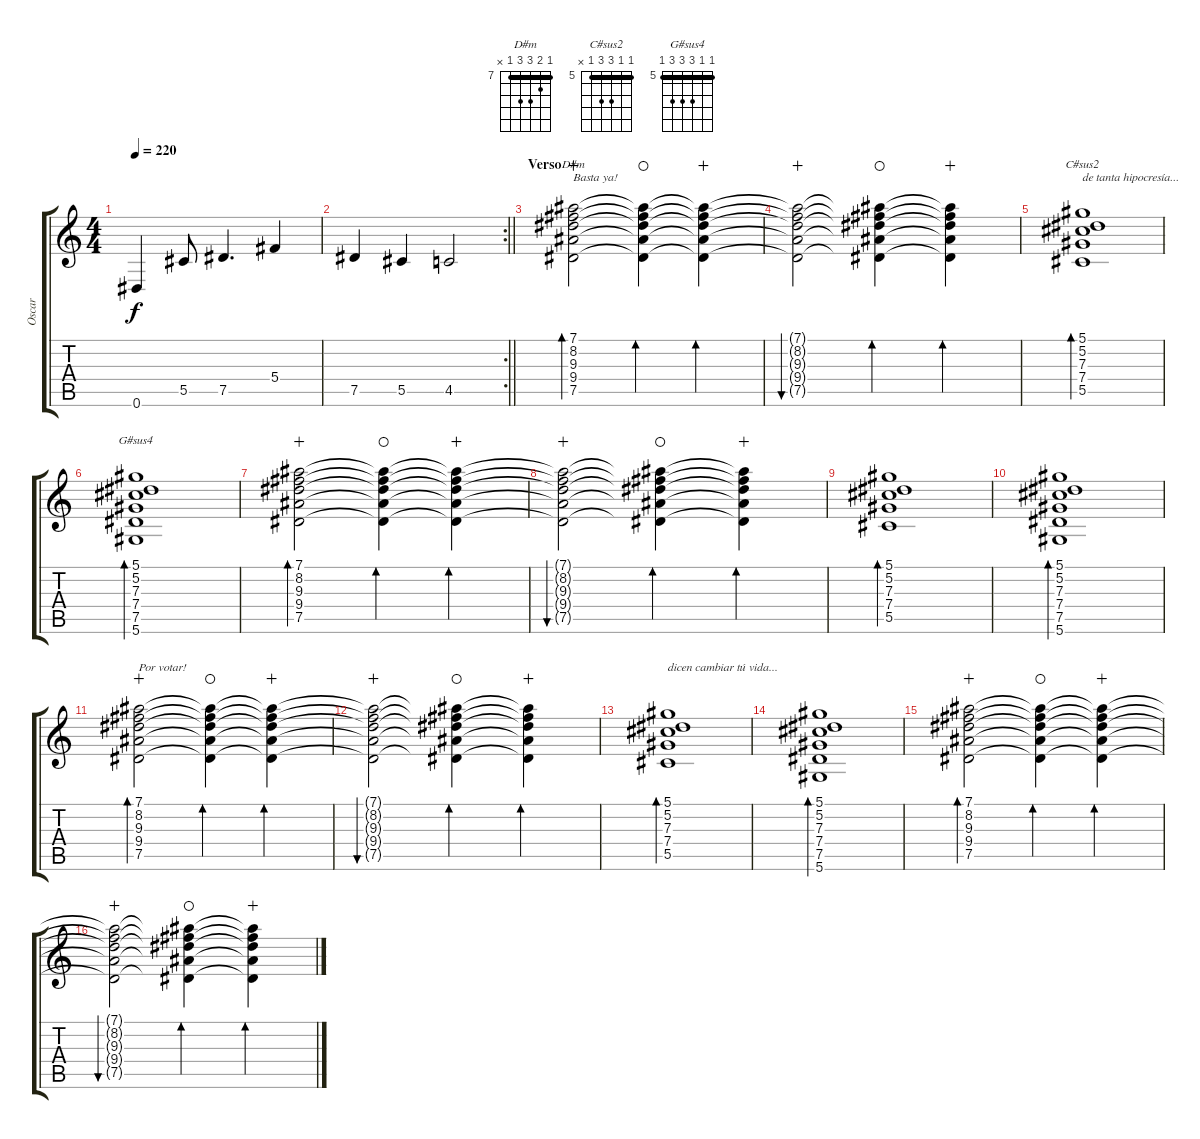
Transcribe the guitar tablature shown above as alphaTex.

\track ("Oscar" "Oscar") {instrument acousticguitarsteel}
\staff {score tabs}
\tuning (Eb4 Bb3 Gb3 Db3 Ab2 Eb2) {hide}
\chord ("D#m" 7 8 9 9 7 x) {firstfret 7 barre 7}
\chord ("C#sus2" 5 5 7 7 5 x) {firstfret 5 barre 5}
\chord ("G#sus4" 5 5 7 7 7 5) {firstfret 5 barre 5}
\ts (4 4)
\tempo 220
\clef g2
\ks c
0.6.4{dy f} 5.5.8 7.5.4{d} 5.4.4 |
\rc 2
\barLineRight lightlight
7.5.4 5.5.4 4.5.2 |
\section ("" "Verso")
(7.1 8.2 9.3 9.4 7.5).2{bd 240 ch "D#m" txt "Basta ya!" wahc} (7.1{t} 8.2{t} 9.3{t} 9.4{t} 7.5{t}).4{bd 240 waho} (7.1{t} 8.2{t} 9.3{t} 9.4{t} 7.5{t}).4{bd 240 wahc} |
(7.1{t} 8.2{t} 9.3{t} 9.4{t} 7.5{t}).2{bu 240 wahc} (7.1{t} 8.2{t} 9.3{t} 9.4{t} 7.5{t}).4{bd 240 waho} (7.1{t} 8.2{t} 9.3{t} 9.4{t} 7.5{t}).4{bd 240 wahc} |
(5.1 5.2 7.3 7.4 5.5).1{bd 240 ch "C#sus2" txt "de tanta hipocresía..."} |
(5.1 5.2 7.3 7.4 7.5 5.6).1{bd 240 ch "G#sus4"} |
(7.1 8.2 9.3 9.4 7.5).2{bd 240 wahc} (7.1{t} 8.2{t} 9.3{t} 9.4{t} 7.5{t}).4{bd 240 waho} (7.1{t} 8.2{t} 9.3{t} 9.4{t} 7.5{t}).4{bd 240 wahc} |
(7.1{t} 8.2{t} 9.3{t} 9.4{t} 7.5{t}).2{bu 240 wahc} (7.1{t} 8.2{t} 9.3{t} 9.4{t} 7.5{t}).4{bd 240 waho} (7.1{t} 8.2{t} 9.3{t} 9.4{t} 7.5{t}).4{bd 240 wahc} |
(5.1 5.2 7.3 7.4 5.5).1{bd 240} |
(5.1 5.2 7.3 7.4 7.5 5.6).1{bd 240} |
(7.1 8.2 9.3 9.4 7.5).2{bd 240 txt "Por votar!" wahc} (7.1{t} 8.2{t} 9.3{t} 9.4{t} 7.5{t}).4{bd 240 waho} (7.1{t} 8.2{t} 9.3{t} 9.4{t} 7.5{t}).4{bd 240 wahc} |
(7.1{t} 8.2{t} 9.3{t} 9.4{t} 7.5{t}).2{bu 240 wahc} (7.1{t} 8.2{t} 9.3{t} 9.4{t} 7.5{t}).4{bd 240 waho} (7.1{t} 8.2{t} 9.3{t} 9.4{t} 7.5{t}).4{bd 240 wahc} |
(5.1 5.2 7.3 7.4 5.5).1{bd 240 txt "dicen cambiar tú vida..."} |
(5.1 5.2 7.3 7.4 7.5 5.6).1{bd 240} |
(7.1 8.2 9.3 9.4 7.5).2{bd 240 wahc} (7.1{t} 8.2{t} 9.3{t} 9.4{t} 7.5{t}).4{bd 240 waho} (7.1{t} 8.2{t} 9.3{t} 9.4{t} 7.5{t}).4{bd 240 wahc} |
(7.1{t} 8.2{t} 9.3{t} 9.4{t} 7.5{t}).2{bu 240 wahc} (7.1{t} 8.2{t} 9.3{t} 9.4{t} 7.5{t}).4{bd 240 waho} (7.1{t} 8.2{t} 9.3{t} 9.4{t} 7.5{t}).4{bd 240 wahc}
